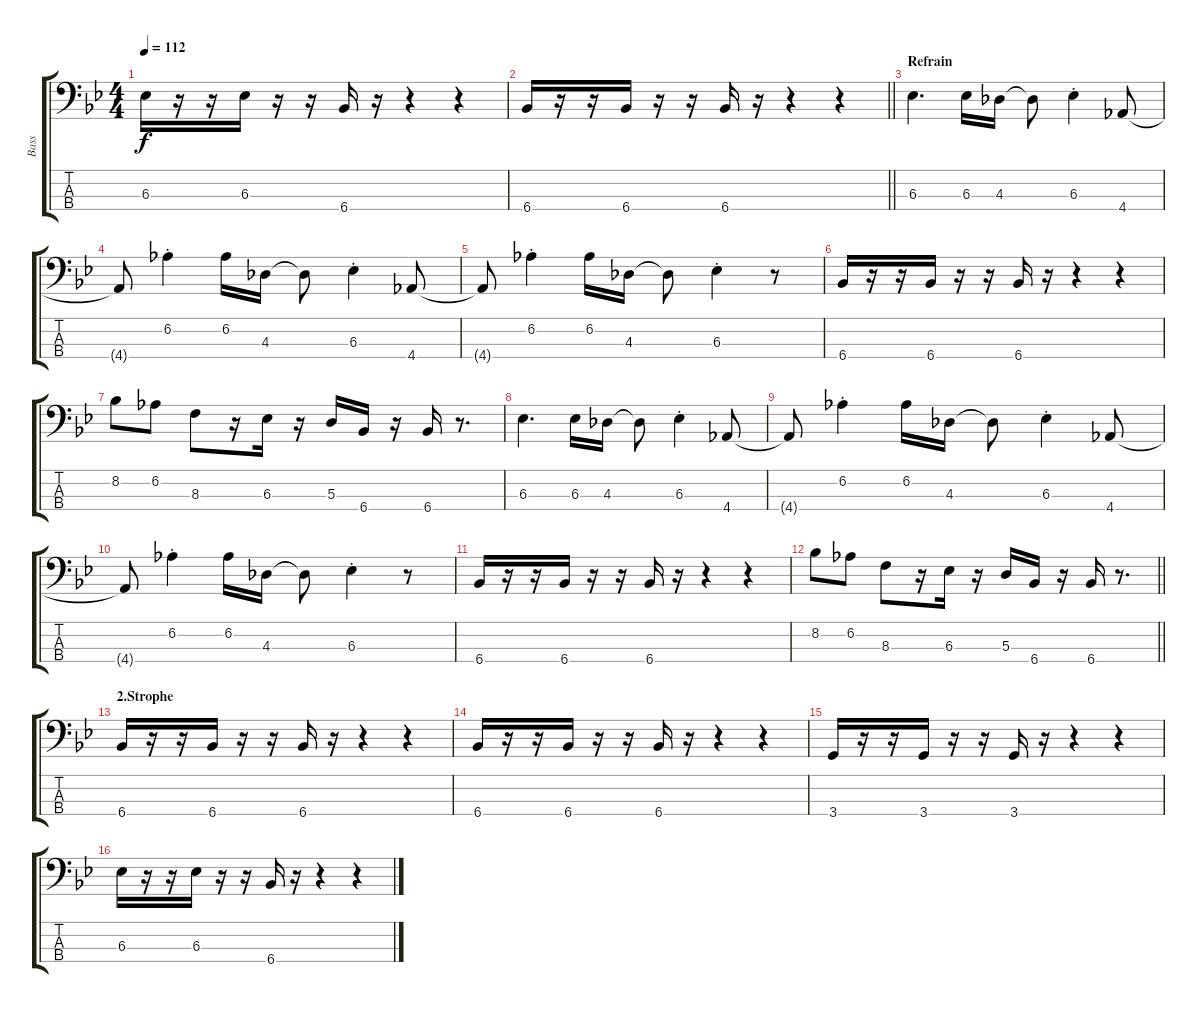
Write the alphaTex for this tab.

\track ("Bass" "Bass") {instrument electricbassfinger}
\staff {score tabs}
\tuning (G2 D2 A1 E1) {hide}
\ts (4 4)
\tempo 112
\clef f4
\ks bb
6.3.16{dy f} r.16 r.16 6.3.16 r.16 r.16 6.4.16 r.16 r.4 r.4 |
\barLineRight lightlight
6.4.16 r.16 r.16 6.4.16 r.16 r.16 6.4.16 r.16 r.4 r.4 |
\section ("" "Refrain")
6.3.4{d} 6.3.16 4.3.16 4.3{t}.8 6.3{st}.4 4.4.8 |
4.4{t}.8 6.2{st}.4 6.2.16 4.3.16 4.3{t}.8 6.3{st}.4 4.4.8 |
4.4{t}.8 6.2{st}.4 6.2.16 4.3.16 4.3{t}.8 6.3{st}.4 r.8 |
6.4.16 r.16 r.16 6.4.16 r.16 r.16 6.4.16 r.16 r.4 r.4 |
8.2.8 6.2.8 8.3.8 r.16 6.3.16 r.16 5.3.16 6.4.16 r.16 6.4.16 r.8{d} |
6.3.4{d} 6.3.16 4.3.16 4.3{t}.8 6.3{st}.4 4.4.8 |
4.4{t}.8 6.2{st}.4 6.2.16 4.3.16 4.3{t}.8 6.3{st}.4 4.4.8 |
4.4{t}.8 6.2{st}.4 6.2.16 4.3.16 4.3{t}.8 6.3{st}.4 r.8 |
6.4.16 r.16 r.16 6.4.16 r.16 r.16 6.4.16 r.16 r.4 r.4 |
\barLineRight lightlight
8.2.8 6.2.8 8.3.8 r.16 6.3.16 r.16 5.3.16 6.4.16 r.16 6.4.16 r.8{d} |
\section ("" "2.Strophe")
6.4.16 r.16 r.16 6.4.16 r.16 r.16 6.4.16 r.16 r.4 r.4 |
6.4.16 r.16 r.16 6.4.16 r.16 r.16 6.4.16 r.16 r.4 r.4 |
3.4.16 r.16 r.16 3.4.16 r.16 r.16 3.4.16 r.16 r.4 r.4 |
6.3.16 r.16 r.16 6.3.16 r.16 r.16 6.4.16 r.16 r.4 r.4
